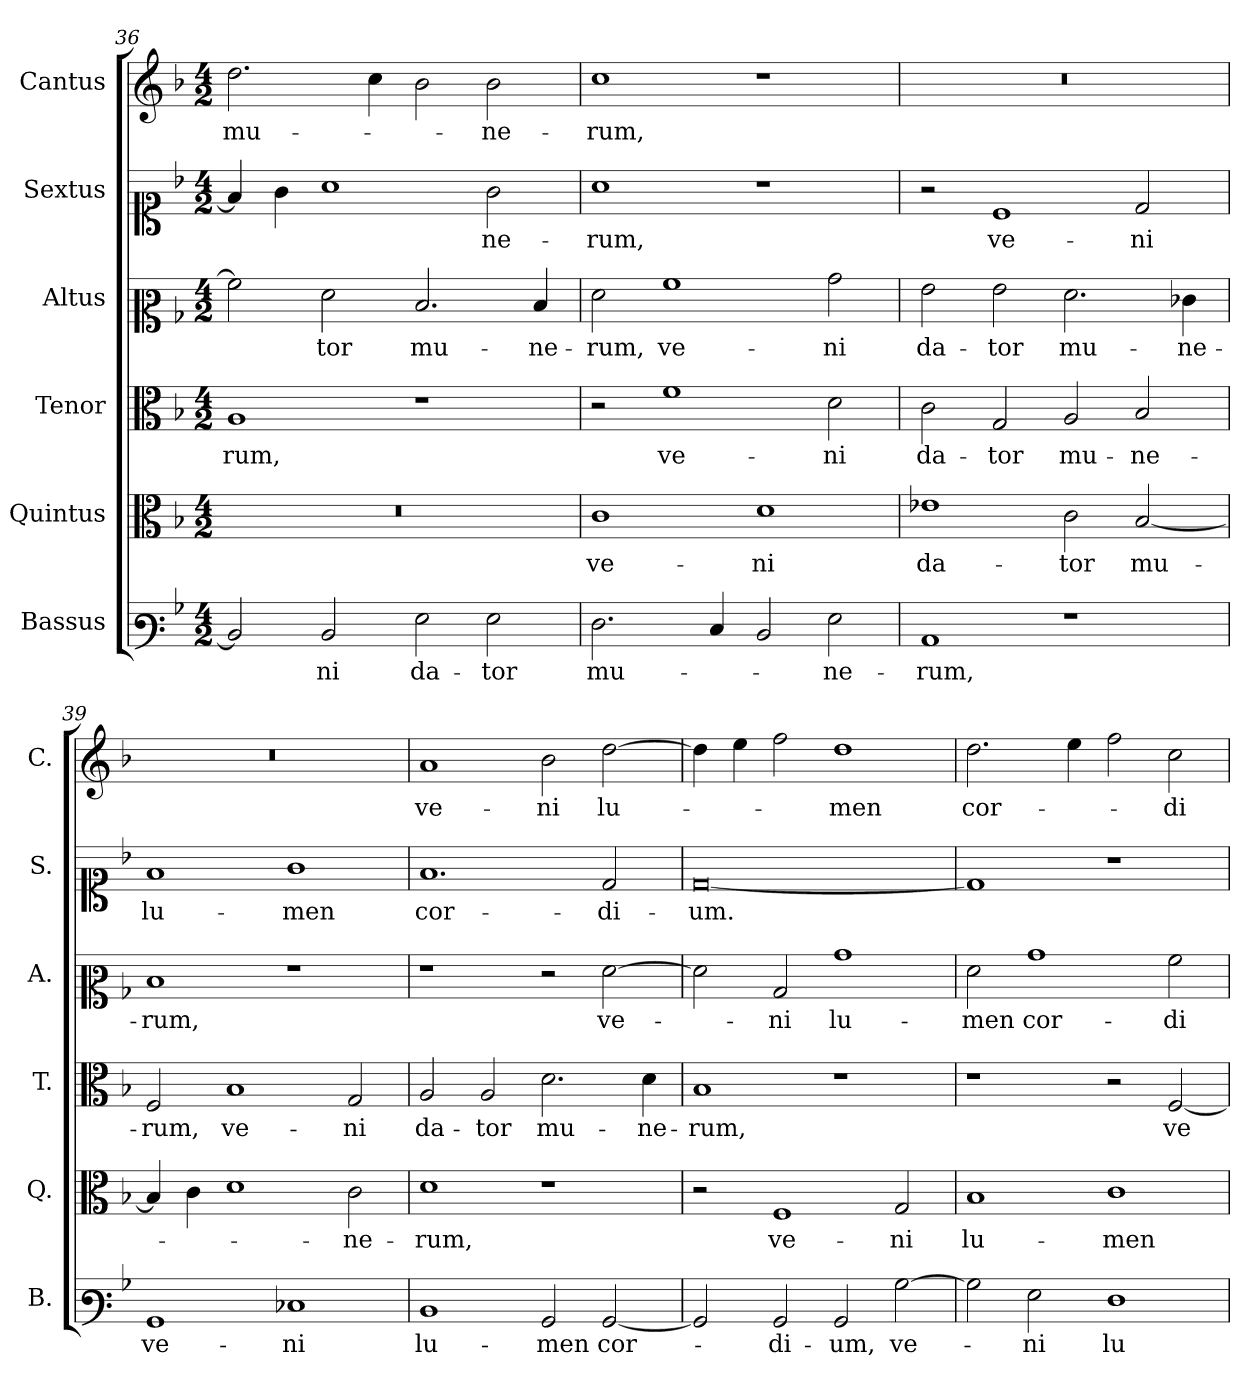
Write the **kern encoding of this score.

**kern	**text	**kern	**text	**kern	**text	**kern	**text	**kern	**text	**kern	**text
*part6	*part6	*part5	*part5	*part4	*part4	*part3	*part3	*part2	*part2	*part1	*part1
*staff6	*staff6	*staff5	*staff5	*staff4	*staff4	*staff3	*staff3	*staff2	*staff2	*staff1	*staff1
*I"Bassus	*	*I"Quintus	*	*I"Tenor	*	*I"Altus	*	*I"Sextus	*	*I"Cantus	*
*I'B.	*	*I'Q.	*	*I'T.	*	*I'A.	*	*I'S.	*	*I'C.	*
*clefF3	*	*clefC3	*	*clefC3	*	*clefC2	*	*clefC1	*	*clefG2	*
*k[b-]	*	*k[b-]	*	*k[b-]	*	*k[b-]	*	*k[b-]	*	*k[b-]	*
*M4/2	*	*M4/2	*	*M4/2	*	*M4/2	*	*M4/2	*	*M4/2	*
=36	=36	=36	=36	=36	=36	=36	=36	=36	=36	=36	=36
!	!	!LO:N:vis=1	!	!	!	!	!	!	!	!	!
2D/]	.	0r	.	1A	-rum,	2a\]	.	4f/]	.	2.dd\	mu-
.	.	.	.	.	.	.	.	4g\	.	.	.
2D/	-ni	.	.	.	.	2f\	-tor	1a	.	.	.
.	.	.	.	.	.	.	.	.	.	4cc\	.
2G\	da-	.	.	1r	.	2.d/	mu-	.	.	2b-\	.
2G\	-tor	.	.	.	.	.	.	2g\	-ne-	2b-\	-ne-
.	.	.	.	.	.	4d/	-ne-	.	.	.	.
=37	=37	=37	=37	=37	=37	=37	=37	=37	=37	=37	=37
2.F\	mu-	1c	ve-	2r	.	2f\	-rum,	1a	-rum,	1cc	-rum,
.	.	.	.	1f	ve-	1a	ve-	.	.	.	.
4E/	.	.	.	.	.	.	.	.	.	.	.
2D/	.	1d	-ni	.	.	.	.	1r	.	1r	.
2G\	-ne-	.	.	2d\	-ni	2b-\	-ni	.	.	.	.
!!LO:LB:g=z
=38	=38	=38	=38	=38	=38	=38	=38	=38	=38	=38	=38
!	!	!	!	!	!	!	!	!	!	!LO:N:vis=1	!
1C	-rum,	1e-X	da-	2c\	da-	2g\	da-	2r	.	0r	.
.	.	.	.	2G/	-tor	2g\	-tor	1c	ve-	.	.
1r	.	2c\	-tor	2A/	mu-	2.f\	mu-	.	.	.	.
.	.	[2B-/	mu-	2B-/	-ne-	.	.	2d/	-ni	.	.
.	.	.	.	.	.	4e-X\	-ne-	.	.	.	.
!!LO:PB:g=z
=39	=39	=39	=39	=39	=39	=39	=39	=39	=39	=39	=39
!	!	!	!	!	!	!	!	!	!	!LO:N:vis=1	!
1BB-	ve-	4B-/]	.	2F/	-rum,	1d	-rum,	1f	lu-	0r	.
.	.	4c\	.	.	.	.	.	.	.	.	.
.	.	1d	.	1B-	ve-	.	.	.	.	.	.
1E-X	-ni	.	.	.	.	1r	.	1g	-men	.	.
.	.	2c\	-ne-	2G/	-ni	.	.	.	.	.	.
=40	=40	=40	=40	=40	=40	=40	=40	=40	=40	=40	=40
1D	lu-	1d	-rum,	2A/	da-	1r	.	1.f	cor-	1a	ve-
.	.	.	.	2A/	-tor	.	.	.	.	.	.
2BB-/	-men	1r	.	2.d\	mu-	2r	.	.	.	2b-\	-ni
[2BB-/	cor-	.	.	.	.	[2f\	ve-	2d/	-di-	[2dd\	lu-
.	.	.	.	4d\	-ne-	.	.	.	.	.	.
=41	=41	=41	=41	=41	=41	=41	=41	=41	=41	=41	=41
2BB-/]	.	2r	.	1B-	-rum,	2f\]	.	[0d	-um.	4dd\]	.
.	.	.	.	.	.	.	.	.	.	4ee\	.
2BB-/	-di-	1F	ve-	.	.	2B-/	-ni	.	.	2ff\	.
2BB-/	-um,	.	.	1r	.	1b-	lu-	.	.	1dd	-men
[2B-\	ve-	2G/	-ni	.	.	.	.	.	.	.	.
=42	=42	=42	=42	=42	=42	=42	=42	=42	=42	=42	=42
2B-\]	.	1B-	lu-	1r	.	2f\	-men	1d]	.	2.dd\	cor-
2G\	-ni	.	.	.	.	1b-	cor-	.	.	.	.
.	.	.	.	.	.	.	.	.	.	4ee\	.
1F	lu-	1c	-men	2r	.	.	.	1r	.	2ff\	.
.	.	.	.	[2F/	ve-	2a\	-di-	.	.	2cc\	-di-
=	=	=	=	=	=	=	=	=	=	=	=
*-	*-	*-	*-	*-	*-	*-	*-	*-	*-	*-	*-
